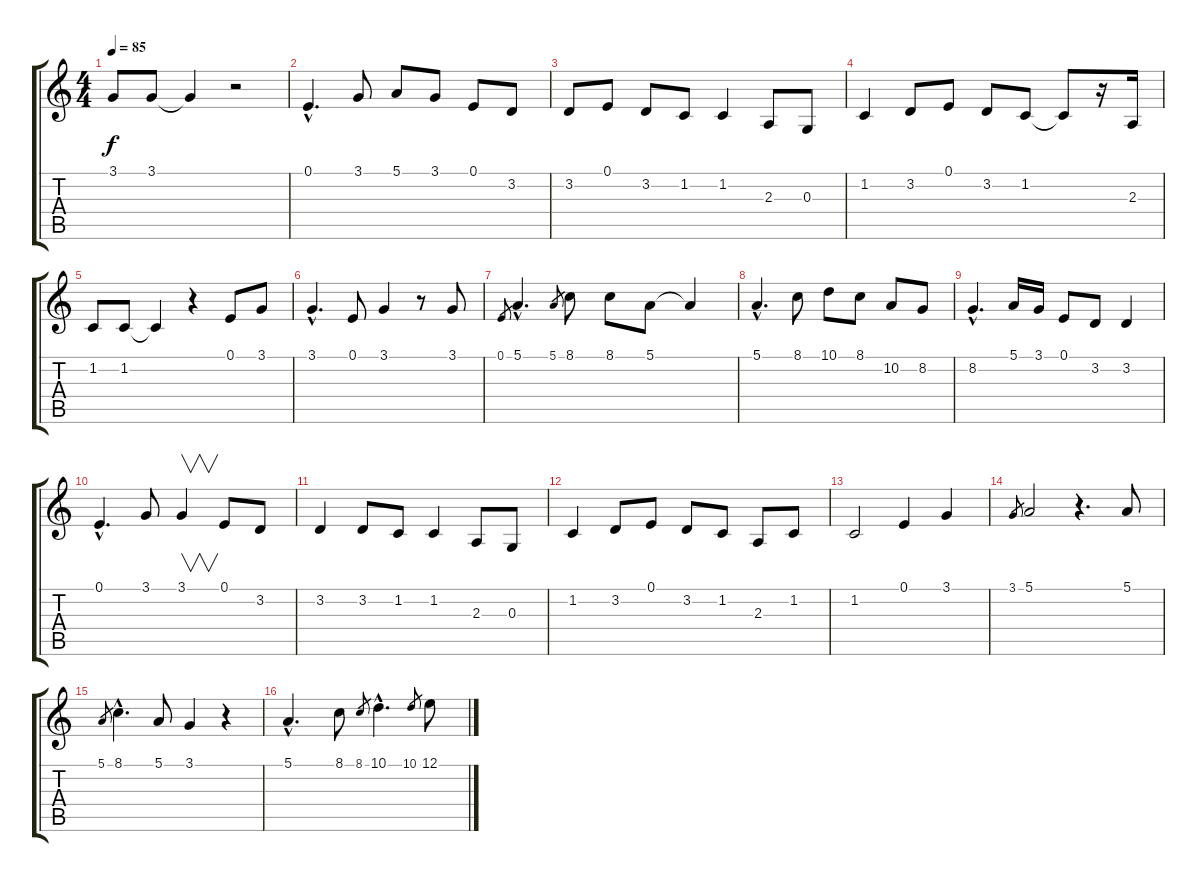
\track "" {instrument flute}
\staff {score tabs}
\tuning (E4 B3 G3 D3 A2 E2) {hide}
\ts (4 4)
\tempo 85
\clef g2
\ks c
3.1.8{dy f} 3.1.8{txt ""} 3.1{t}.4 r.2 |
0.1{hac}.4{d txt ""} 3.1.8{txt ""} 5.1.8{txt ""} 3.1.8 0.1.8{txt ""} 3.2.8{txt ""} |
3.2.8{txt ""} 0.1.8{txt ""} 3.2.8{txt ""} 1.2.8{txt ""} 1.2.4{txt ""} 2.3.8{txt ""} 0.3.8{txt ""} |
1.2.4{txt ""} 3.2.8{txt ""} 0.1.8{txt ""} 3.2.8{txt ""} 1.2.8{txt ""} 1.2{t}.8 r.16 2.3.16{txt ""} |
1.2.8{txt ""} 1.2.8{txt ""} 1.2{t}.4 r.4 0.1.8{txt ""} 3.1.8{txt ""} |
3.1{hac}.4{d txt ""} 0.1.8{txt ""} 3.1.4{txt ""} r.8 3.1.8{txt ""} |
0.1.8{gr} 5.1{hac}.4{d txt ""} 5.1.8{gr} 8.1.8{txt ""} 8.1.8{txt ""} 5.1.8 5.1{t}.4 |
5.1{hac}.4{d txt ""} 8.1.8{txt ""} 10.1.8{txt ""} 8.1.8{txt ""} 10.2.8{txt ""} 8.2.8{txt ""} |
8.2{hac}.4{d txt ""} 5.1.16{txt ""} 3.1.16{txt ""} 0.1.8{txt ""} 3.2.8 3.2.4{txt ""} |
0.1{hac}.4{d txt ""} 3.1.8{txt ""} 3.1.4{v txt ""} 0.1.8{txt ""} 3.2.8{txt ""} |
3.2.4{txt ""} 3.2.8{txt ""} 1.2.8{txt ""} 1.2.4{txt ""} 2.3.8{txt ""} 0.3.8{txt ""} |
1.2.4{txt ""} 3.2.8{txt ""} 0.1.8{txt ""} 3.2.8{txt ""} 1.2.8{txt ""} 2.3.8{txt ""} 1.2.8{txt ""} |
1.2.2{txt ""} 0.1.4{txt ""} 3.1.4{txt ""} |
3.1.8{gr} 5.1.2{txt ""} r.4{d} 5.1.8{txt ""} |
5.1.8{gr} 8.1{hac}.4{d txt ""} 5.1.8{txt ""} 3.1.4{txt ""} r.4 |
5.1{hac}.4{d txt ""} 8.1.8{txt ""} 8.1.8{gr} 10.1{hac}.4{d txt ""} 10.1.8{gr} 12.1.8{txt ""}
